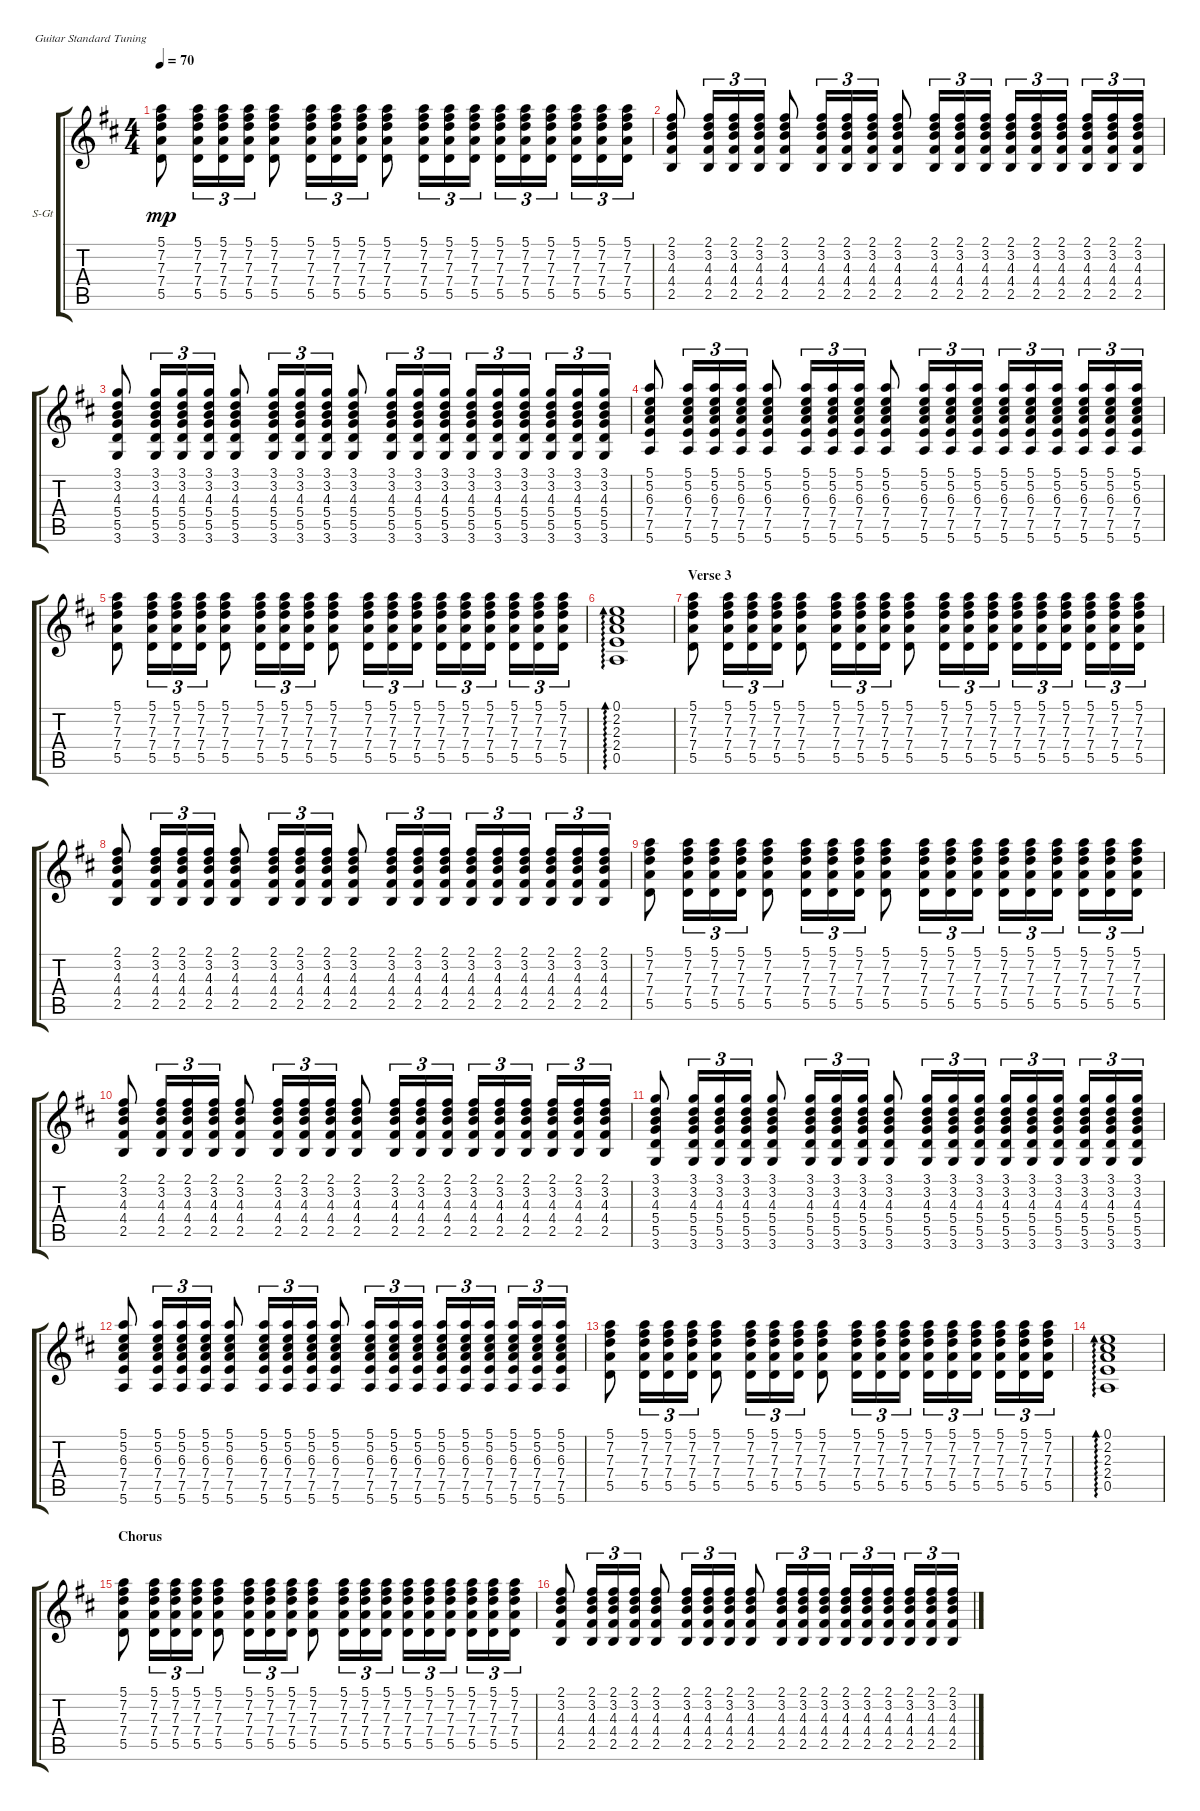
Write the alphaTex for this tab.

\defaultSystemsLayout 4
\bracketExtendMode groupsimilarinstruments
\firstSystemTrackNameOrientation horizontal
\otherSystemsTrackNameOrientation horizontal
\track ("Steel Guitar" "S-Gt") {solo instrument acousticguitarsteel}
\staff {score tabs}
\tuning (E4 B3 G3 D3 A2 E2)
\ts (4 4)
\tempo 70
\clef g2
\ks d
(5.1 7.2 7.3 7.4 5.5).8{dy mp} (5.1 7.2 7.3 7.4 5.5).16{tu (3 2)} (5.1 7.2 7.3 7.4 5.5).16{tu (3 2)} (5.1 7.2 7.3 7.4 5.5).16{tu (3 2)} (5.1 7.2 7.3 7.4 5.5).8 (5.1 7.2 7.3 7.4 5.5).16{tu (3 2)} (5.1 7.2 7.3 7.4 5.5).16{tu (3 2)} (5.1 7.2 7.3 7.4 5.5).16{tu (3 2)} (5.1 7.2 7.3 7.4 5.5).8 (5.1 7.2 7.3 7.4 5.5).16{tu (3 2)} (5.1 7.2 7.3 7.4 5.5).16{tu (3 2)} (5.1 7.2 7.3 7.4 5.5).16{tu (3 2)} (5.1 7.2 7.3 7.4 5.5).16{tu (3 2)} (5.1 7.2 7.3 7.4 5.5).16{tu (3 2)} (5.1 7.2 7.3 7.4 5.5).16{tu (3 2)} (5.1 7.2 7.3 7.4 5.5).16{tu (3 2)} (5.1 7.2 7.3 7.4 5.5).16{tu (3 2)} (5.1 7.2 7.3 7.4 5.5).16{tu (3 2)} |
(2.5 4.4 4.3 3.2 2.1).8 (2.5 4.4 4.3 3.2 2.1).16{tu (3 2)} (2.5 4.4 4.3 3.2 2.1).16{tu (3 2)} (2.5 4.4 4.3 3.2 2.1).16{tu (3 2)} (2.5 4.4 4.3 3.2 2.1).8 (2.5 4.4 4.3 3.2 2.1).16{tu (3 2)} (2.5 4.4 4.3 3.2 2.1).16{tu (3 2)} (2.5 4.4 4.3 3.2 2.1).16{tu (3 2)} (2.5 4.4 4.3 3.2 2.1).8 (2.5 4.4 4.3 3.2 2.1).16{tu (3 2)} (2.5 4.4 4.3 3.2 2.1).16{tu (3 2)} (2.5 4.4 4.3 3.2 2.1).16{tu (3 2)} (2.5 4.4 4.3 3.2 2.1).16{tu (3 2)} (2.5 4.4 4.3 3.2 2.1).16{tu (3 2)} (2.5 4.4 4.3 3.2 2.1).16{tu (3 2)} (2.5 4.4 4.3 3.2 2.1).16{tu (3 2)} (2.5 4.4 4.3 3.2 2.1).16{tu (3 2)} (2.5 4.4 4.3 3.2 2.1).16{tu (3 2)} |
(3.6 5.4 4.3 3.2 5.5 3.1).8 (3.6 5.4 4.3 3.2 5.5 3.1).16{tu (3 2)} (3.6 5.4 4.3 3.2 5.5 3.1).16{tu (3 2)} (3.6 5.4 4.3 3.2 5.5 3.1).16{tu (3 2)} (3.6 5.4 4.3 3.2 5.5 3.1).8 (3.6 5.4 4.3 3.2 5.5 3.1).16{tu (3 2)} (3.6 5.4 4.3 3.2 5.5 3.1).16{tu (3 2)} (3.6 5.4 4.3 3.2 5.5 3.1).16{tu (3 2)} (3.6 5.4 4.3 3.2 5.5 3.1).8 (3.6 5.4 4.3 3.2 5.5 3.1).16{tu (3 2)} (3.6 5.4 4.3 3.2 5.5 3.1).16{tu (3 2)} (3.6 5.4 4.3 3.2 5.5 3.1).16{tu (3 2)} (3.6 5.4 4.3 3.2 5.5 3.1).16{tu (3 2)} (3.6 5.4 4.3 3.2 5.5 3.1).16{tu (3 2)} (3.6 5.4 4.3 3.2 5.5 3.1).16{tu (3 2)} (3.6 5.4 4.3 3.2 5.5 3.1).16{tu (3 2)} (3.6 5.4 4.3 3.2 5.5 3.1).16{tu (3 2)} (3.6 5.4 4.3 3.2 5.5 3.1).16{tu (3 2)} |
(5.1 5.2 6.3 7.4 7.5 5.6).8 (5.1 5.2 6.3 7.4 7.5 5.6).16{tu (3 2)} (5.1 5.2 6.3 7.4 7.5 5.6).16{tu (3 2)} (5.1 5.2 6.3 7.4 7.5 5.6).16{tu (3 2)} (5.1 5.2 6.3 7.4 7.5 5.6).8 (5.1 5.2 6.3 7.4 7.5 5.6).16{tu (3 2)} (5.1 5.2 6.3 7.4 7.5 5.6).16{tu (3 2)} (5.1 5.2 6.3 7.4 7.5 5.6).16{tu (3 2)} (5.1 5.2 6.3 7.4 7.5 5.6).8 (5.1 5.2 6.3 7.4 7.5 5.6).16{tu (3 2)} (5.1 5.2 6.3 7.4 7.5 5.6).16{tu (3 2)} (5.1 5.2 6.3 7.4 7.5 5.6).16{tu (3 2)} (5.1 5.2 6.3 7.4 7.5 5.6).16{tu (3 2)} (5.1 5.2 6.3 7.4 7.5 5.6).16{tu (3 2)} (5.1 5.2 6.3 7.4 7.5 5.6).16{tu (3 2)} (5.1 5.2 6.3 7.4 7.5 5.6).16{tu (3 2)} (5.1 5.2 6.3 7.4 7.5 5.6).16{tu (3 2)} (5.1 5.2 6.3 7.4 7.5 5.6).16{tu (3 2)} |
(5.1 7.2 7.3 7.4 5.5).8 (5.1 7.2 7.3 7.4 5.5).16{tu (3 2)} (5.1 7.2 7.3 7.4 5.5).16{tu (3 2)} (5.1 7.2 7.3 7.4 5.5).16{tu (3 2)} (5.1 7.2 7.3 7.4 5.5).8 (5.1 7.2 7.3 7.4 5.5).16{tu (3 2)} (5.1 7.2 7.3 7.4 5.5).16{tu (3 2)} (5.1 7.2 7.3 7.4 5.5).16{tu (3 2)} (5.1 7.2 7.3 7.4 5.5).8 (5.1 7.2 7.3 7.4 5.5).16{tu (3 2)} (5.1 7.2 7.3 7.4 5.5).16{tu (3 2)} (5.1 7.2 7.3 7.4 5.5).16{tu (3 2)} (5.1 7.2 7.3 7.4 5.5).16{tu (3 2)} (5.1 7.2 7.3 7.4 5.5).16{tu (3 2)} (5.1 7.2 7.3 7.4 5.5).16{tu (3 2)} (5.1 7.2 7.3 7.4 5.5).16{tu (3 2)} (5.1 7.2 7.3 7.4 5.5).16{tu (3 2)} (5.1 7.2 7.3 7.4 5.5).16{tu (3 2)} |
(0.5 2.4 2.3 2.2 0.1).1{ad 0} |
\section ("" "Verse 3")
(5.1 7.2 7.3 7.4 5.5).8 (5.1 7.2 7.3 7.4 5.5).16{tu (3 2)} (5.1 7.2 7.3 7.4 5.5).16{tu (3 2)} (5.1 7.2 7.3 7.4 5.5).16{tu (3 2)} (5.1 7.2 7.3 7.4 5.5).8 (5.1 7.2 7.3 7.4 5.5).16{tu (3 2)} (5.1 7.2 7.3 7.4 5.5).16{tu (3 2)} (5.1 7.2 7.3 7.4 5.5).16{tu (3 2)} (5.1 7.2 7.3 7.4 5.5).8 (5.1 7.2 7.3 7.4 5.5).16{tu (3 2)} (5.1 7.2 7.3 7.4 5.5).16{tu (3 2)} (5.1 7.2 7.3 7.4 5.5).16{tu (3 2)} (5.1 7.2 7.3 7.4 5.5).16{tu (3 2)} (5.1 7.2 7.3 7.4 5.5).16{tu (3 2)} (5.1 7.2 7.3 7.4 5.5).16{tu (3 2)} (5.1 7.2 7.3 7.4 5.5).16{tu (3 2)} (5.1 7.2 7.3 7.4 5.5).16{tu (3 2)} (5.1 7.2 7.3 7.4 5.5).16{tu (3 2)} |
(2.5 4.4 4.3 3.2 2.1).8 (2.5 4.4 4.3 3.2 2.1).16{tu (3 2)} (2.5 4.4 4.3 3.2 2.1).16{tu (3 2)} (2.5 4.4 4.3 3.2 2.1).16{tu (3 2)} (2.5 4.4 4.3 3.2 2.1).8 (2.5 4.4 4.3 3.2 2.1).16{tu (3 2)} (2.5 4.4 4.3 3.2 2.1).16{tu (3 2)} (2.5 4.4 4.3 3.2 2.1).16{tu (3 2)} (2.5 4.4 4.3 3.2 2.1).8 (2.5 4.4 4.3 3.2 2.1).16{tu (3 2)} (2.5 4.4 4.3 3.2 2.1).16{tu (3 2)} (2.5 4.4 4.3 3.2 2.1).16{tu (3 2)} (2.5 4.4 4.3 3.2 2.1).16{tu (3 2)} (2.5 4.4 4.3 3.2 2.1).16{tu (3 2)} (2.5 4.4 4.3 3.2 2.1).16{tu (3 2)} (2.5 4.4 4.3 3.2 2.1).16{tu (3 2)} (2.5 4.4 4.3 3.2 2.1).16{tu (3 2)} (2.5 4.4 4.3 3.2 2.1).16{tu (3 2)} |
(5.1 7.2 7.3 7.4 5.5).8 (5.1 7.2 7.3 7.4 5.5).16{tu (3 2)} (5.1 7.2 7.3 7.4 5.5).16{tu (3 2)} (5.1 7.2 7.3 7.4 5.5).16{tu (3 2)} (5.1 7.2 7.3 7.4 5.5).8 (5.1 7.2 7.3 7.4 5.5).16{tu (3 2)} (5.1 7.2 7.3 7.4 5.5).16{tu (3 2)} (5.1 7.2 7.3 7.4 5.5).16{tu (3 2)} (5.1 7.2 7.3 7.4 5.5).8 (5.1 7.2 7.3 7.4 5.5).16{tu (3 2)} (5.1 7.2 7.3 7.4 5.5).16{tu (3 2)} (5.1 7.2 7.3 7.4 5.5).16{tu (3 2)} (5.1 7.2 7.3 7.4 5.5).16{tu (3 2)} (5.1 7.2 7.3 7.4 5.5).16{tu (3 2)} (5.1 7.2 7.3 7.4 5.5).16{tu (3 2)} (5.1 7.2 7.3 7.4 5.5).16{tu (3 2)} (5.1 7.2 7.3 7.4 5.5).16{tu (3 2)} (5.1 7.2 7.3 7.4 5.5).16{tu (3 2)} |
(2.5 4.4 4.3 3.2 2.1).8 (2.5 4.4 4.3 3.2 2.1).16{tu (3 2)} (2.5 4.4 4.3 3.2 2.1).16{tu (3 2)} (2.5 4.4 4.3 3.2 2.1).16{tu (3 2)} (2.5 4.4 4.3 3.2 2.1).8 (2.5 4.4 4.3 3.2 2.1).16{tu (3 2)} (2.5 4.4 4.3 3.2 2.1).16{tu (3 2)} (2.5 4.4 4.3 3.2 2.1).16{tu (3 2)} (2.5 4.4 4.3 3.2 2.1).8 (2.5 4.4 4.3 3.2 2.1).16{tu (3 2)} (2.5 4.4 4.3 3.2 2.1).16{tu (3 2)} (2.5 4.4 4.3 3.2 2.1).16{tu (3 2)} (2.5 4.4 4.3 3.2 2.1).16{tu (3 2)} (2.5 4.4 4.3 3.2 2.1).16{tu (3 2)} (2.5 4.4 4.3 3.2 2.1).16{tu (3 2)} (2.5 4.4 4.3 3.2 2.1).16{tu (3 2)} (2.5 4.4 4.3 3.2 2.1).16{tu (3 2)} (2.5 4.4 4.3 3.2 2.1).16{tu (3 2)} |
(3.6 5.4 4.3 3.2 5.5 3.1).8 (3.6 5.4 4.3 3.2 5.5 3.1).16{tu (3 2)} (3.6 5.4 4.3 3.2 5.5 3.1).16{tu (3 2)} (3.6 5.4 4.3 3.2 5.5 3.1).16{tu (3 2)} (3.6 5.4 4.3 3.2 5.5 3.1).8 (3.6 5.4 4.3 3.2 5.5 3.1).16{tu (3 2)} (3.6 5.4 4.3 3.2 5.5 3.1).16{tu (3 2)} (3.6 5.4 4.3 3.2 5.5 3.1).16{tu (3 2)} (3.6 5.4 4.3 3.2 5.5 3.1).8 (3.6 5.4 4.3 3.2 5.5 3.1).16{tu (3 2)} (3.6 5.4 4.3 3.2 5.5 3.1).16{tu (3 2)} (3.6 5.4 4.3 3.2 5.5 3.1).16{tu (3 2)} (3.6 5.4 4.3 3.2 5.5 3.1).16{tu (3 2)} (3.6 5.4 4.3 3.2 5.5 3.1).16{tu (3 2)} (3.6 5.4 4.3 3.2 5.5 3.1).16{tu (3 2)} (3.6 5.4 4.3 3.2 5.5 3.1).16{tu (3 2)} (3.6 5.4 4.3 3.2 5.5 3.1).16{tu (3 2)} (3.6 5.4 4.3 3.2 5.5 3.1).16{tu (3 2)} |
(5.1 5.2 6.3 7.4 7.5 5.6).8 (5.1 5.2 6.3 7.4 7.5 5.6).16{tu (3 2)} (5.1 5.2 6.3 7.4 7.5 5.6).16{tu (3 2)} (5.1 5.2 6.3 7.4 7.5 5.6).16{tu (3 2)} (5.1 5.2 6.3 7.4 7.5 5.6).8 (5.1 5.2 6.3 7.4 7.5 5.6).16{tu (3 2)} (5.1 5.2 6.3 7.4 7.5 5.6).16{tu (3 2)} (5.1 5.2 6.3 7.4 7.5 5.6).16{tu (3 2)} (5.1 5.2 6.3 7.4 7.5 5.6).8 (5.1 5.2 6.3 7.4 7.5 5.6).16{tu (3 2)} (5.1 5.2 6.3 7.4 7.5 5.6).16{tu (3 2)} (5.1 5.2 6.3 7.4 7.5 5.6).16{tu (3 2)} (5.1 5.2 6.3 7.4 7.5 5.6).16{tu (3 2)} (5.1 5.2 6.3 7.4 7.5 5.6).16{tu (3 2)} (5.1 5.2 6.3 7.4 7.5 5.6).16{tu (3 2)} (5.1 5.2 6.3 7.4 7.5 5.6).16{tu (3 2)} (5.1 5.2 6.3 7.4 7.5 5.6).16{tu (3 2)} (5.1 5.2 6.3 7.4 7.5 5.6).16{tu (3 2)} |
(5.1 7.2 7.3 7.4 5.5).8 (5.1 7.2 7.3 7.4 5.5).16{tu (3 2)} (5.1 7.2 7.3 7.4 5.5).16{tu (3 2)} (5.1 7.2 7.3 7.4 5.5).16{tu (3 2)} (5.1 7.2 7.3 7.4 5.5).8 (5.1 7.2 7.3 7.4 5.5).16{tu (3 2)} (5.1 7.2 7.3 7.4 5.5).16{tu (3 2)} (5.1 7.2 7.3 7.4 5.5).16{tu (3 2)} (5.1 7.2 7.3 7.4 5.5).8 (5.1 7.2 7.3 7.4 5.5).16{tu (3 2)} (5.1 7.2 7.3 7.4 5.5).16{tu (3 2)} (5.1 7.2 7.3 7.4 5.5).16{tu (3 2)} (5.1 7.2 7.3 7.4 5.5).16{tu (3 2)} (5.1 7.2 7.3 7.4 5.5).16{tu (3 2)} (5.1 7.2 7.3 7.4 5.5).16{tu (3 2)} (5.1 7.2 7.3 7.4 5.5).16{tu (3 2)} (5.1 7.2 7.3 7.4 5.5).16{tu (3 2)} (5.1 7.2 7.3 7.4 5.5).16{tu (3 2)} |
(0.5 2.4 2.3 2.2 0.1).1{ad 0} |
\section ("" "Chorus")
(5.1 7.2 7.3 7.4 5.5).8 (5.1 7.2 7.3 7.4 5.5).16{tu (3 2)} (5.1 7.2 7.3 7.4 5.5).16{tu (3 2)} (5.1 7.2 7.3 7.4 5.5).16{tu (3 2)} (5.1 7.2 7.3 7.4 5.5).8 (5.1 7.2 7.3 7.4 5.5).16{tu (3 2)} (5.1 7.2 7.3 7.4 5.5).16{tu (3 2)} (5.1 7.2 7.3 7.4 5.5).16{tu (3 2)} (5.1 7.2 7.3 7.4 5.5).8 (5.1 7.2 7.3 7.4 5.5).16{tu (3 2)} (5.1 7.2 7.3 7.4 5.5).16{tu (3 2)} (5.1 7.2 7.3 7.4 5.5).16{tu (3 2)} (5.1 7.2 7.3 7.4 5.5).16{tu (3 2)} (5.1 7.2 7.3 7.4 5.5).16{tu (3 2)} (5.1 7.2 7.3 7.4 5.5).16{tu (3 2)} (5.1 7.2 7.3 7.4 5.5).16{tu (3 2)} (5.1 7.2 7.3 7.4 5.5).16{tu (3 2)} (5.1 7.2 7.3 7.4 5.5).16{tu (3 2)} |
(2.5 4.4 4.3 3.2 2.1).8 (2.5 4.4 4.3 3.2 2.1).16{tu (3 2)} (2.5 4.4 4.3 3.2 2.1).16{tu (3 2)} (2.5 4.4 4.3 3.2 2.1).16{tu (3 2)} (2.5 4.4 4.3 3.2 2.1).8 (2.5 4.4 4.3 3.2 2.1).16{tu (3 2)} (2.5 4.4 4.3 3.2 2.1).16{tu (3 2)} (2.5 4.4 4.3 3.2 2.1).16{tu (3 2)} (2.5 4.4 4.3 3.2 2.1).8 (2.5 4.4 4.3 3.2 2.1).16{tu (3 2)} (2.5 4.4 4.3 3.2 2.1).16{tu (3 2)} (2.5 4.4 4.3 3.2 2.1).16{tu (3 2)} (2.5 4.4 4.3 3.2 2.1).16{tu (3 2)} (2.5 4.4 4.3 3.2 2.1).16{tu (3 2)} (2.5 4.4 4.3 3.2 2.1).16{tu (3 2)} (2.5 4.4 4.3 3.2 2.1).16{tu (3 2)} (2.5 4.4 4.3 3.2 2.1).16{tu (3 2)} (2.5 4.4 4.3 3.2 2.1).16{tu (3 2)}
